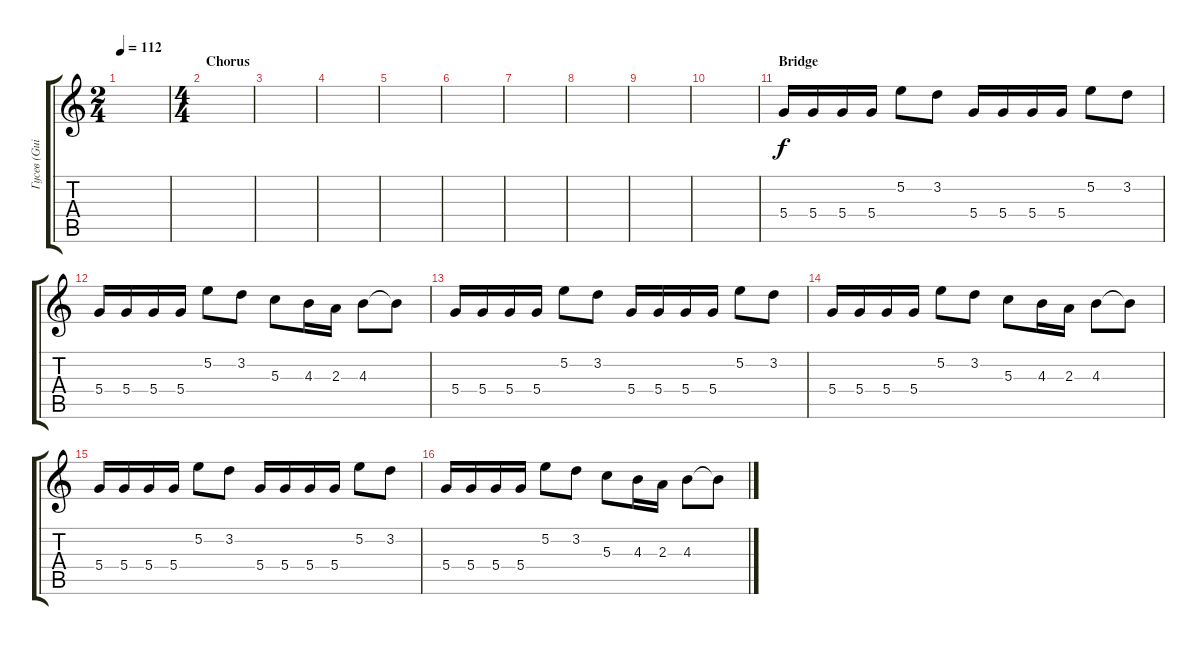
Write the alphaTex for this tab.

\track ("Гусев (Guitar 2)" "Гусев (Gui") {instrument distortionguitar}
\staff {score tabs}
\tuning (E4 B3 G3 D3 A2 E2) {hide}
\ts (2 4)
\tempo 112
\clef g2
\ks c
|
\ts (4 4)
\section ("" "Chorus")
|
|
|
|
|
|
|
|
|
\section ("" "Bridge")
5.4.16 5.4.16 5.4.16 5.4.16 5.2.8 3.2.8 5.4.16 5.4.16 5.4.16 5.4.16 5.2.8 3.2.8 |
5.4.16 5.4.16 5.4.16 5.4.16 5.2.8 3.2.8 5.3.8 4.3.16 2.3.16 4.3.8 4.3{t}.8 |
5.4.16 5.4.16 5.4.16 5.4.16 5.2.8 3.2.8 5.4.16 5.4.16 5.4.16 5.4.16 5.2.8 3.2.8 |
5.4.16 5.4.16 5.4.16 5.4.16 5.2.8 3.2.8 5.3.8 4.3.16 2.3.16 4.3.8 4.3{t}.8 |
5.4.16 5.4.16 5.4.16 5.4.16 5.2.8 3.2.8 5.4.16 5.4.16 5.4.16 5.4.16 5.2.8 3.2.8 |
5.4.16 5.4.16 5.4.16 5.4.16 5.2.8 3.2.8 5.3.8 4.3.16 2.3.16 4.3.8 4.3{t}.8
